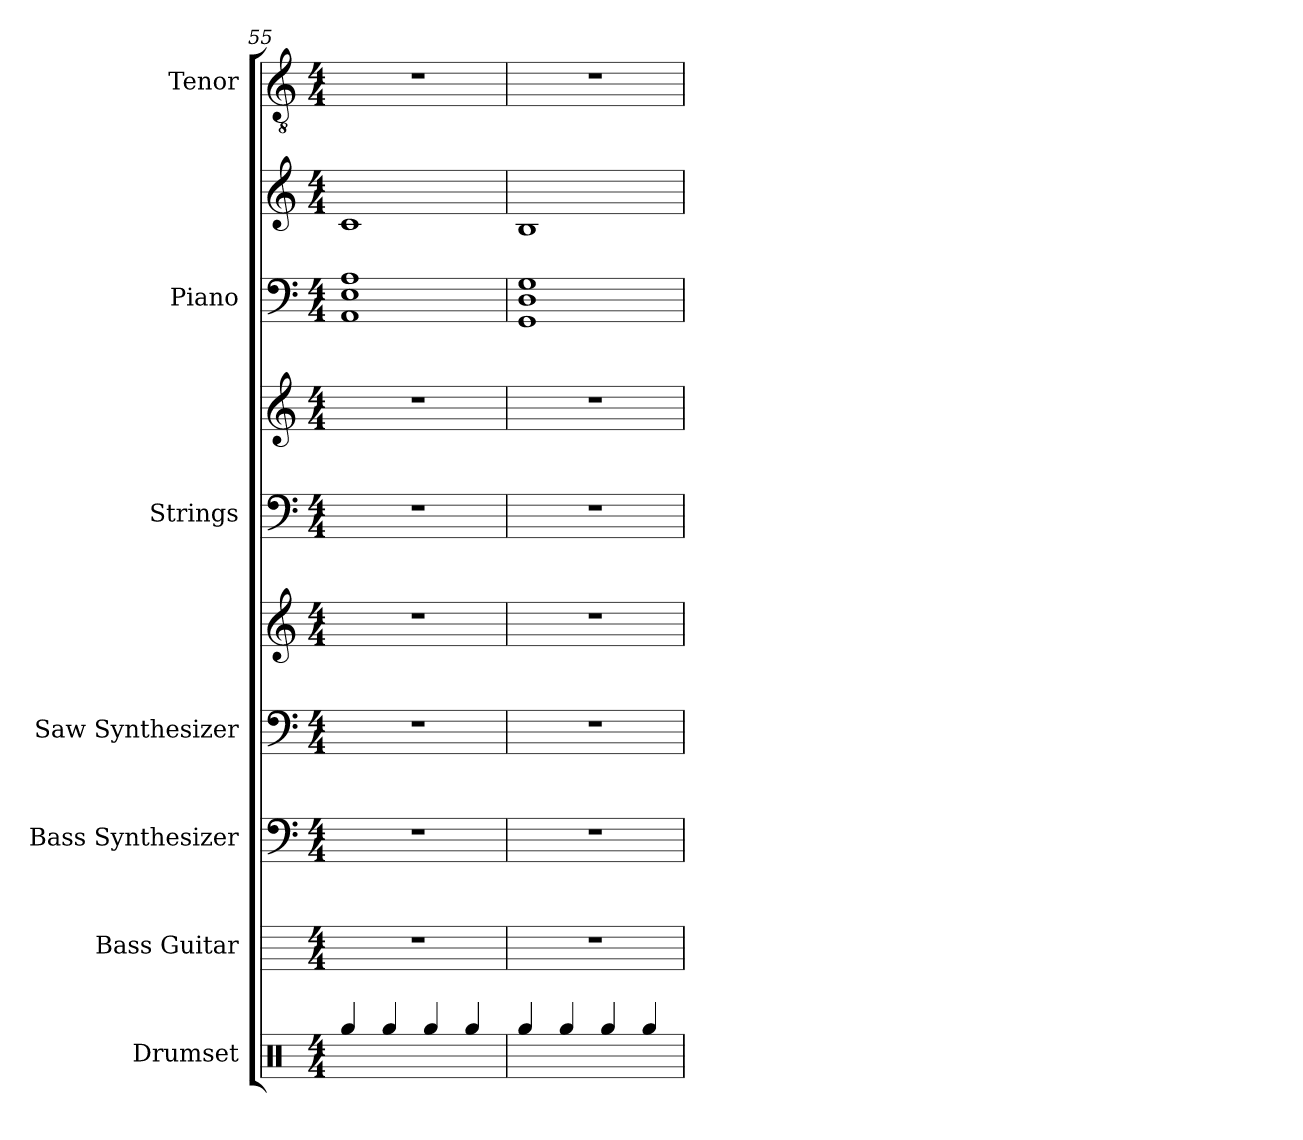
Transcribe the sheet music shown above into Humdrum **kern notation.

**kern	**kern	**kern	**kern	**kern	**kern	**kern	**kern	**kern	**kern
*part7	*part6	*part5	*part4	*part4	*part3	*part3	*part2	*part2	*part1
*staff10	*staff9	*staff8	*staff7	*staff6	*staff5	*staff4	*staff3	*staff2	*staff1
*I"Drumset	*I"Bass Guitar	*I"Bass Synthesizer	*I"Saw Synthesizer	*	*I"Strings	*	*I"Piano	*	*I"Tenor
*I'D. Set	*I'B. Guit.	*I'Synth.	*I'Synth.	*	*I'St.	*	*I'Pno.	*	*I'T.
*clefX	*	*clefF4	*clefF4	*clefG2	*clefF4	*clefG2	*clefF4	*clefG2	*clefGv2
*	*ITrd7c12	*	*	*	*	*	*	*	*
*k[]	*k[]	*k[]	*k[]	*k[]	*k[]	*k[]	*k[]	*k[]	*k[]
*M4/4	*M4/4	*M4/4	*M4/4	*M4/4	*M4/4	*M4/4	*M4/4	*M4/4	*M4/4
=55	=55	=55	=55	=55	=55	=55	=55	=55	=55
4Rgg/	1r	1r	1r	1r	1r	1r	1AA 1E 1A	1c	1r
4Rgg/	.	.	.	.	.	.	.	.	.
4Rgg/	.	.	.	.	.	.	.	.	.
4Rgg/	.	.	.	.	.	.	.	.	.
=56	=56	=56	=56	=56	=56	=56	=56	=56	=56
4Rgg/	1r	1r	1r	1r	1r	1r	1GG 1D 1G	1B	1r
4Rgg/	.	.	.	.	.	.	.	.	.
4Rgg/	.	.	.	.	.	.	.	.	.
4Rgg/	.	.	.	.	.	.	.	.	.
=	=	=	=	=	=	=	=	=	=
*-	*-	*-	*-	*-	*-	*-	*-	*-	*-
